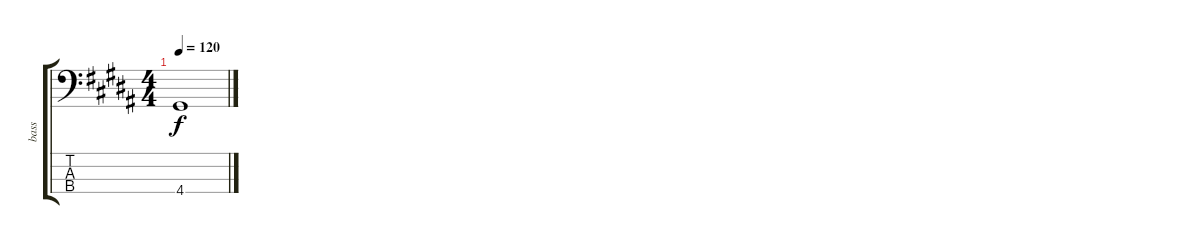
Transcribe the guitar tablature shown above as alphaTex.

\track ("bass" "bass") {instrument electricbassfinger}
\staff {score tabs}
\tuning (G2 D2 A1 E1) {hide}
\ts (4 4)
\tempo 120
\clef f4
\ks g#minor
4.4{t}.1{dy f}
